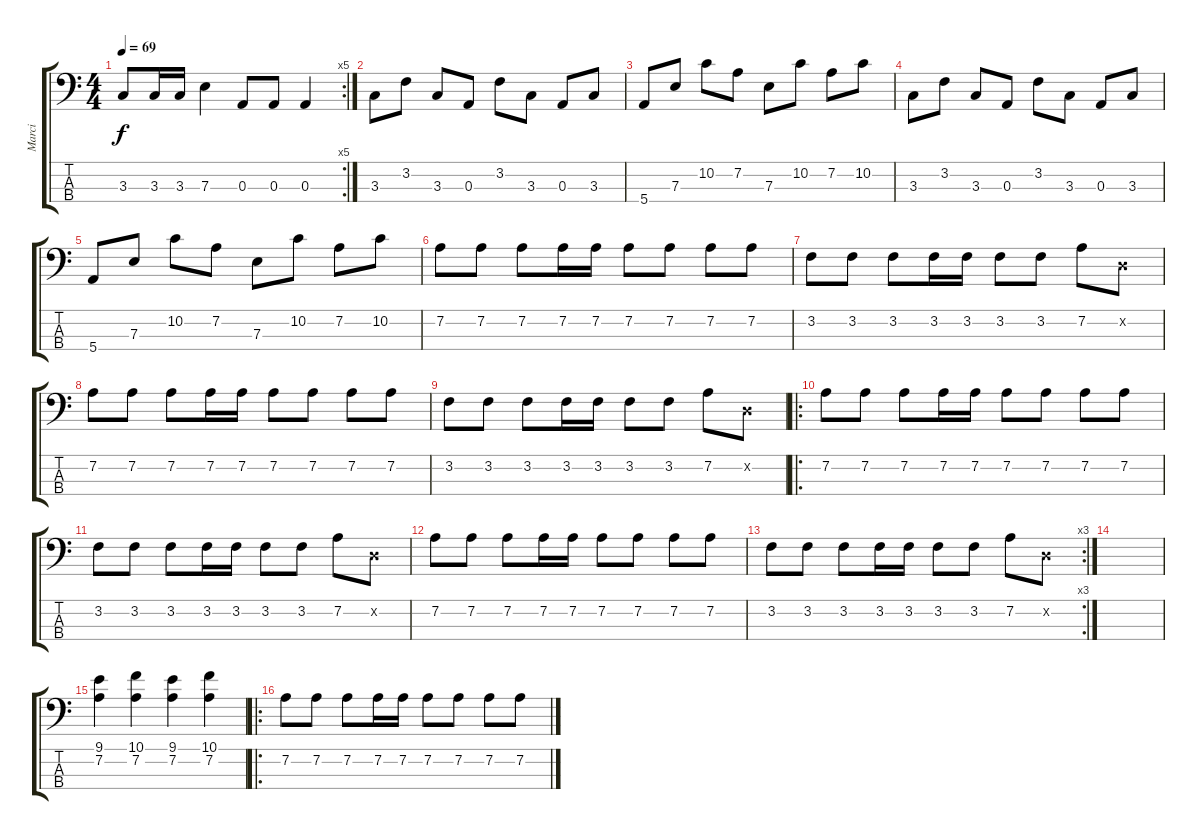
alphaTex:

\track ("Marci" "Marci") {instrument electricbassfinger}
\staff {score tabs}
\tuning (G2 D2 A1 E1) {hide}
\rc 5
\ts (4 4)
\tempo 69
\clef f4
\ks c
3.3.8{dy f} 3.3.16 3.3.16 7.3.4 0.3.8 0.3.8 0.3.4 |
3.3.8 3.2.8 3.3.8 0.3.8 3.2.8 3.3.8 0.3.8 3.3.8 |
5.4.8 7.3.8 10.2.8 7.2.8 7.3.8 10.2.8 7.2.8 10.2.8 |
3.3.8 3.2.8 3.3.8 0.3.8 3.2.8 3.3.8 0.3.8 3.3.8 |
5.4.8 7.3.8 10.2.8 7.2.8 7.3.8 10.2.8 7.2.8 10.2.8 |
7.2.8 7.2.8 7.2.8 7.2.16 7.2.16 7.2.8 7.2.8 7.2.8 7.2.8 |
3.2.8 3.2.8 3.2.8 3.2.16 3.2.16 3.2.8 3.2.8 7.2.8 0.2{x}.8 |
7.2.8 7.2.8 7.2.8 7.2.16 7.2.16 7.2.8 7.2.8 7.2.8 7.2.8 |
3.2.8 3.2.8 3.2.8 3.2.16 3.2.16 3.2.8 3.2.8 7.2.8 0.2{x}.8 |
\ro
7.2.8 7.2.8 7.2.8 7.2.16 7.2.16 7.2.8 7.2.8 7.2.8 7.2.8 |
3.2.8 3.2.8 3.2.8 3.2.16 3.2.16 3.2.8 3.2.8 7.2.8 0.2{x}.8 |
7.2.8 7.2.8 7.2.8 7.2.16 7.2.16 7.2.8 7.2.8 7.2.8 7.2.8 |
\rc 3
3.2.8 3.2.8 3.2.8 3.2.16 3.2.16 3.2.8 3.2.8 7.2.8 0.2{x}.8 |
|
(9.1 7.2).4 (10.1 7.2).4 (9.1 7.2).4 (10.1 7.2).4 |
\ro
7.2.8 7.2.8 7.2.8 7.2.16 7.2.16 7.2.8 7.2.8 7.2.8 7.2.8
